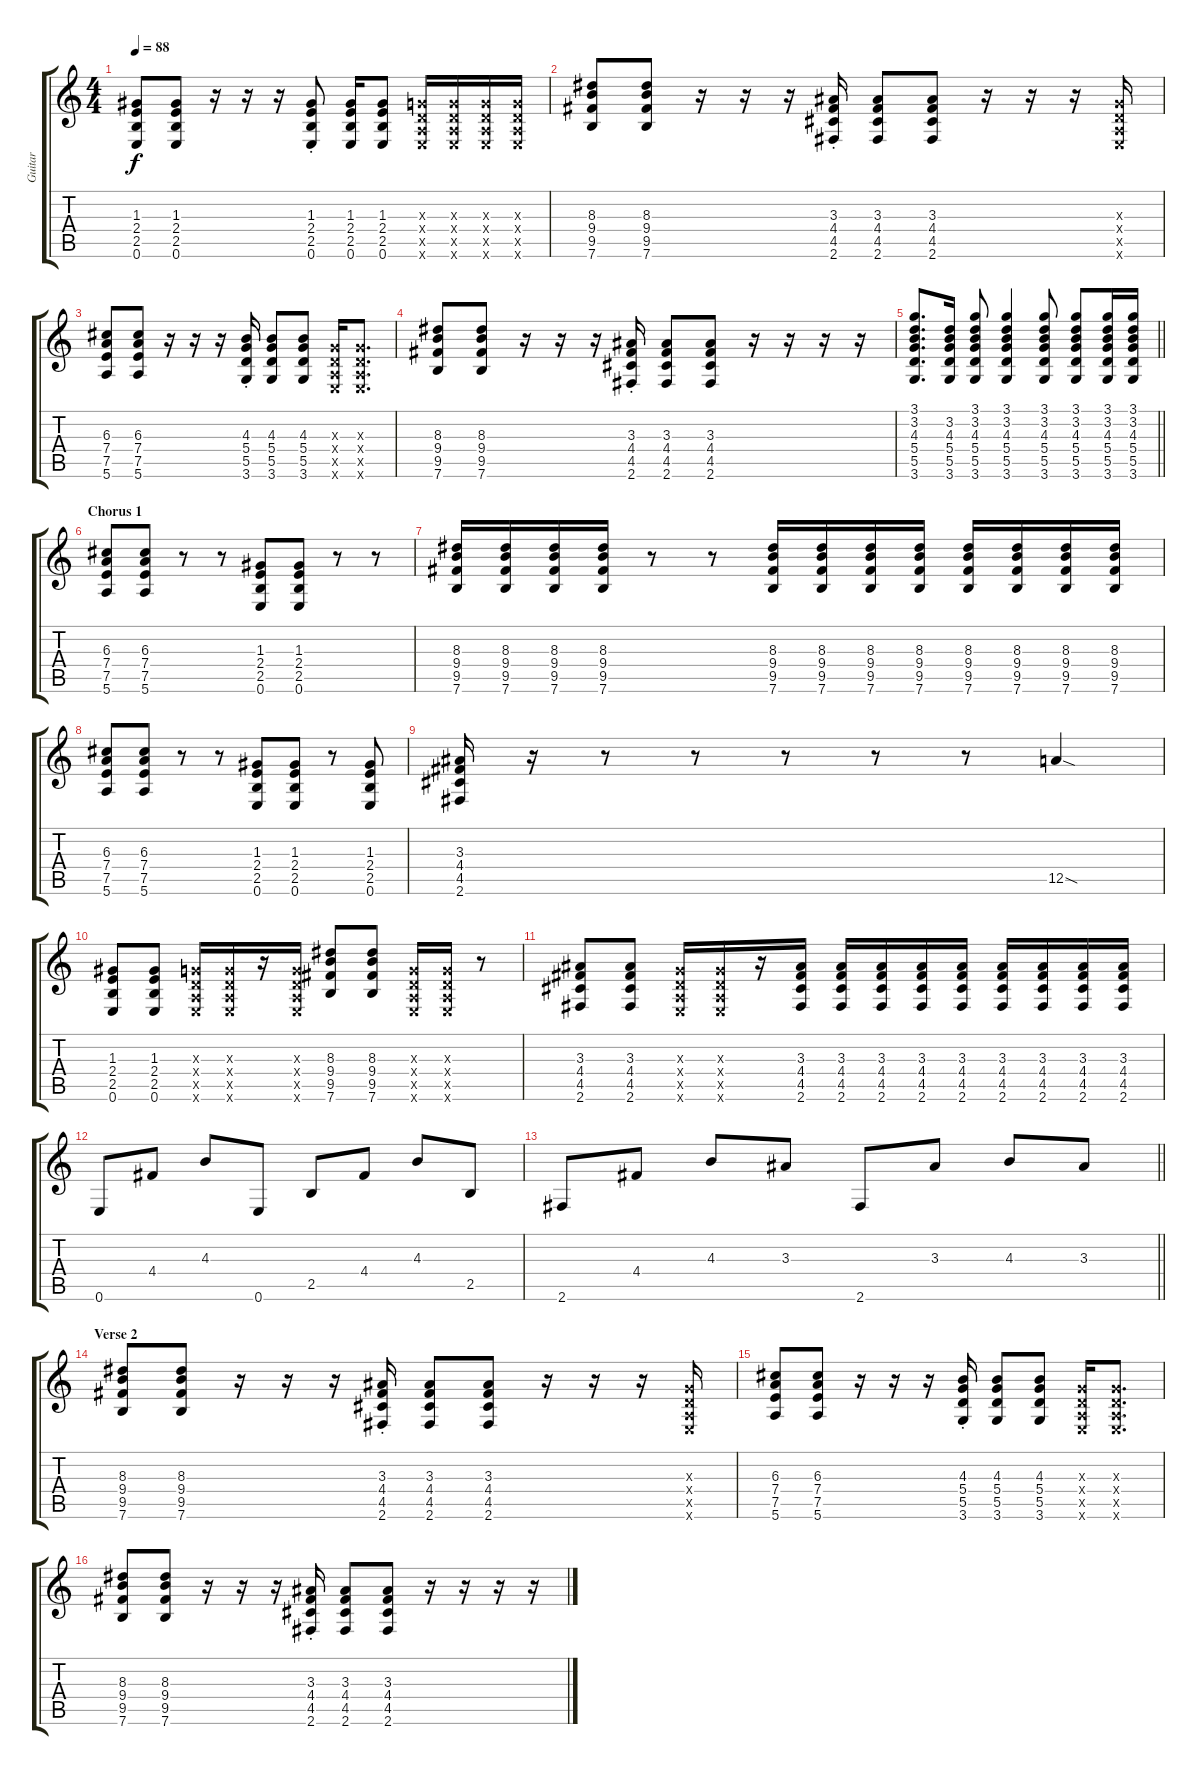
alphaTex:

\track ("Guitar" "Guitar") {instrument electricguitarclean}
\staff {score tabs}
\tuning (E4 B3 G3 D3 A2 E2) {hide}
\ts (4 4)
\tempo 88
\clef g2
\ks c
(1.3 2.4 2.5 0.6).8{dy f} (1.3 2.4 2.5 0.6).8 r.16 r.16 r.16 (1.3{st} 2.4{st} 2.5{st} 0.6{st}).8 (1.3 2.4 2.5 0.6).16 (1.3 2.4 2.5 0.6).8 (0.3{x} 0.4{x} 0.5{x} 0.6{x}).16 (0.3{x} 0.4{x} 0.5{x} 0.6{x}).16 (0.3{x} 0.4{x} 0.5{x} 0.6{x}).16 (0.3{x} 0.4{x} 0.5{x} 0.6{x}).16 |
(8.3 9.4 9.5 7.6).8 (8.3 9.4 9.5 7.6).8 r.16 r.16 r.16 (3.3{st} 4.4{st} 4.5{st} 2.6{st}).16 (3.3 4.4 4.5 2.6).8 (3.3 4.4 4.5 2.6).8 r.16 r.16 r.16 (0.3{x} 0.4{x} 0.5{x} 0.6{x}).16 |
(6.3 7.4 7.5 5.6).8 (6.3 7.4 7.5 5.6).8 r.16 r.16 r.16 (4.3{st} 5.4{st} 5.5{st} 3.6{st}).16 (4.3 5.4 5.5 3.6).8 (4.3 5.4 5.5 3.6).8 (0.3{x} 0.4{x} 0.5{x} 0.6{x}).16 (0.3{x} 0.4{x} 0.5{x} 0.6{x}).8{d} |
(8.3 9.4 9.5 7.6).8 (8.3 9.4 9.5 7.6).8 r.16 r.16 r.16 (3.3{st} 4.4{st} 4.5{st} 2.6{st}).16 (3.3 4.4 4.5 2.6).8 (3.3 4.4 4.5 2.6).8 r.16 r.16 r.16 r.16 |
\barLineRight lightlight
(3.1 3.2 4.3 5.4 5.5 3.6).8{d} (3.2 4.3 5.4 5.5 3.6).16 (3.1 3.2 4.3 5.4 5.5 3.6).8 (3.1 3.2 4.3 5.4 5.5 3.6).4 (3.1 3.2 4.3 5.4 5.5 3.6).8 (3.1 3.2 4.3 5.4 5.5 3.6).8 (3.1 3.2 4.3 5.4 5.5 3.6).16 (3.1 3.2 4.3 5.4 5.5 3.6).16 |
\section ("" "Chorus 1")
(6.3 7.4 7.5 5.6).8 (6.3 7.4 7.5 5.6).8 r.8 r.8 (1.3 2.4 2.5 0.6).8 (1.3 2.4 2.5 0.6).8 r.8 r.8 |
(8.3 9.4 9.5 7.6).16 (8.3 9.4 9.5 7.6).16 (8.3 9.4 9.5 7.6).16 (8.3 9.4 9.5 7.6).16 r.8 r.8 (8.3 9.4 9.5 7.6).16 (8.3 9.4 9.5 7.6).16 (8.3 9.4 9.5 7.6).16 (8.3 9.4 9.5 7.6).16 (8.3 9.4 9.5 7.6).16 (8.3 9.4 9.5 7.6).16 (8.3 9.4 9.5 7.6).16 (8.3 9.4 9.5 7.6).16 |
(6.3 7.4 7.5 5.6).8 (6.3 7.4 7.5 5.6).8 r.8 r.8 (1.3 2.4 2.5 0.6).8 (1.3 2.4 2.5 0.6).8 r.8 (1.3 2.4 2.5 0.6).8 |
(3.3 4.4 4.5 2.6).16 r.16 r.8 r.8 r.8 r.8 r.8 12.5{sod}.4 |
(1.3 2.4 2.5 0.6).8 (1.3 2.4 2.5 0.6).8 (0.3{x} 0.4{x} 0.5{x} 0.6{x}).16 (0.3{x} 0.4{x} 0.5{x} 0.6{x}).16 r.16 (0.3{x} 0.4{x} 0.5{x} 0.6{x}).16 (8.3 9.4 9.5 7.6).8 (8.3 9.4 9.5 7.6).8 (0.3{x} 0.4{x} 0.5{x} 0.6{x}).16 (0.3{x} 0.4{x} 0.5{x} 0.6{x}).16 r.8 |
(3.3 4.4 4.5 2.6).8 (3.3 4.4 4.5 2.6).8 (0.3{x} 0.4{x} 0.5{x} 0.6{x}).16 (0.3{x} 0.4{x} 0.5{x} 0.6{x}).16 r.16 (3.3 4.4 4.5 2.6).16 (3.3 4.4 4.5 2.6).16 (3.3 4.4 4.5 2.6).16 (3.3 4.4 4.5 2.6).16 (3.3 4.4 4.5 2.6).16 (3.3 4.4 4.5 2.6).16 (3.3 4.4 4.5 2.6).16 (3.3 4.4 4.5 2.6).16 (3.3 4.4 4.5 2.6).16 |
0.6.8 4.4.8 4.3.8 0.6.8 2.5.8 4.4.8 4.3.8 2.5.8 |
\barLineRight lightlight
2.6.8 4.4.8 4.3.8 3.3.8 2.6.8 3.3.8 4.3.8 3.3.8 |
\section ("" "Verse 2")
(8.3 9.4 9.5 7.6).8 (8.3 9.4 9.5 7.6).8 r.16 r.16 r.16 (3.3{st} 4.4{st} 4.5{st} 2.6{st}).16 (3.3 4.4 4.5 2.6).8 (3.3 4.4 4.5 2.6).8 r.16 r.16 r.16 (0.3{x} 0.4{x} 0.5{x} 0.6{x}).16 |
(6.3 7.4 7.5 5.6).8 (6.3 7.4 7.5 5.6).8 r.16 r.16 r.16 (4.3{st} 5.4{st} 5.5{st} 3.6{st}).16 (4.3 5.4 5.5 3.6).8 (4.3 5.4 5.5 3.6).8 (0.3{x} 0.4{x} 0.5{x} 0.6{x}).16 (0.3{x} 0.4{x} 0.5{x} 0.6{x}).8{d} |
(8.3 9.4 9.5 7.6).8 (8.3 9.4 9.5 7.6).8 r.16 r.16 r.16 (3.3{st} 4.4{st} 4.5{st} 2.6{st}).16 (3.3 4.4 4.5 2.6).8 (3.3 4.4 4.5 2.6).8 r.16 r.16 r.16 r.16
